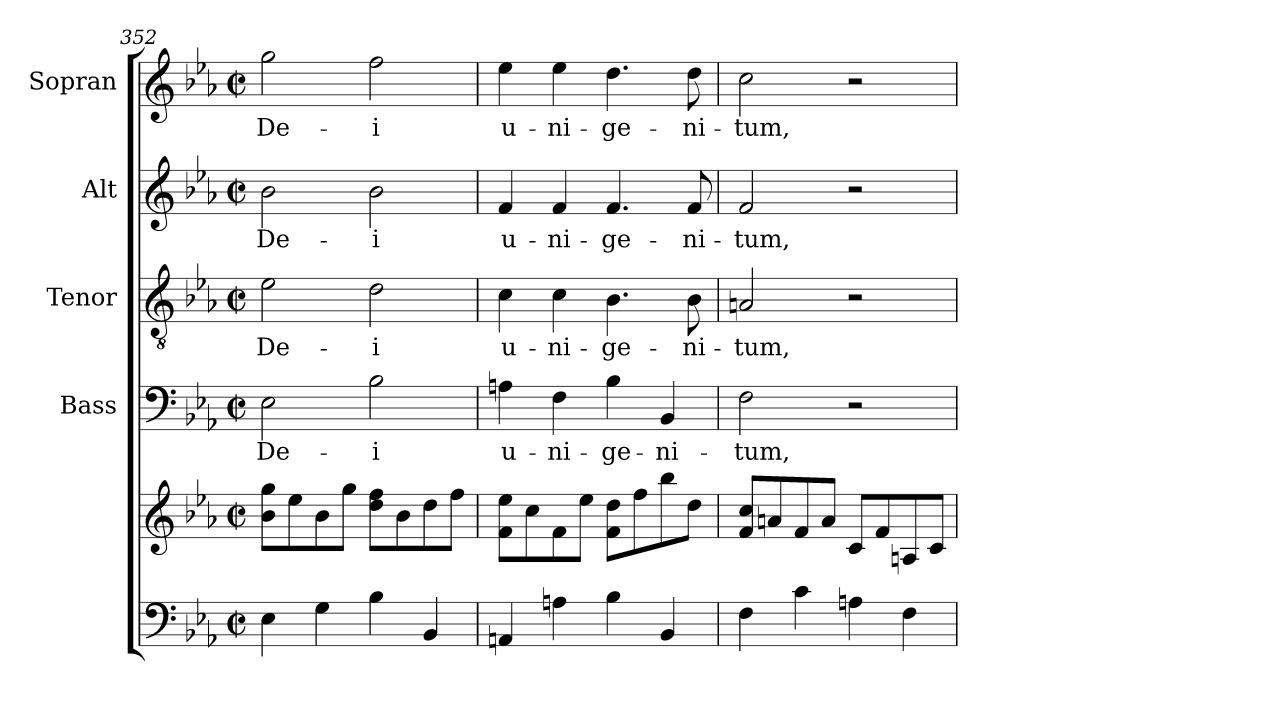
**kern	**kern	**kern	**text	**kern	**text	**kern	**text	**kern	**text
*part5	*part5	*part4	*part4	*part3	*part3	*part2	*part2	*part1	*part1
*staff6	*staff5	*staff4	*staff4	*staff3	*staff3	*staff2	*staff2	*staff1	*staff1
*	*	*I"Bass	*	*I"Tenor	*	*I"Alt	*	*I"Sopran	*
*	*	*I'B.	*	*I'T.	*	*I'A.	*	*I'S.	*
!!LO:LB:g=z
*clefF4	*clefG2	*clefF4	*	*clefGv2	*	*clefG2	*	*clefG2	*
*k[b-e-a-]	*k[b-e-a-]	*k[b-e-a-]	*	*k[b-e-a-]	*	*k[b-e-a-]	*	*k[b-e-a-]	*
*E-:	*E-:	*E-:	*	*E-:	*	*E-:	*	*E-:	*
*M2/2	*M2/2	*M2/2	*	*M2/2	*	*M2/2	*	*M2/2	*
*met(c|)	*met(c|)	*met(c|)	*	*met(c|)	*	*met(c|)	*	*met(c|)	*
=352	=352	=352	=352	=352	=352	=352	=352	=352	=352
!	!	!	!LO:LY:b	!	!LO:LY:b	!	!LO:LY:b	!	!LO:LY:b
4E-\	8b-\ 8gg\L	2E-\	De-	2e-\	De-	2b-\	De-	2gg\	De-
.	8ee-\	.	.	.	.	.	.	.	.
4G\	8b-\	.	.	.	.	.	.	.	.
.	8gg\J	.	.	.	.	.	.	.	.
!	!	!	!LO:LY:b	!	!LO:LY:b	!	!LO:LY:b	!	!LO:LY:b
4B-\	8dd\ 8ff\L	2B-\	-i	2d\	-i	2b-\	-i	2ff\	-i
.	8b-\	.	.	.	.	.	.	.	.
4BB-/	8dd\	.	.	.	.	.	.	.	.
.	8ff\J	.	.	.	.	.	.	.	.
=353	=353	=353	=353	=353	=353	=353	=353	=353	=353
!	!	!	!LO:LY:b	!	!LO:LY:b	!	!LO:LY:b	!	!LO:LY:b
4AAn/	8f\ 8ee-\L	4An\	u-	4c\	u-	4f/	u-	4ee-\	u-
.	8cc\	.	.	.	.	.	.	.	.
!	!	!	!LO:LY:b	!	!LO:LY:b	!	!LO:LY:b	!	!LO:LY:b
4An\	8f\	4F\	-ni-	4c\	-ni-	4f/	-ni-	4ee-\	-ni-
.	8ee-\J	.	.	.	.	.	.	.	.
!	!	!	!LO:LY:b	!	!LO:LY:b	!	!LO:LY:b	!	!LO:LY:b
4B-\	8f\ 8dd\L	4B-\	-ge-	4.B-\	-ge-	4.f/	-ge-	4.dd\	-ge-
.	8ff\	.	.	.	.	.	.	.	.
!	!	!	!LO:LY:b	!	!	!	!	!	!
4BB-/	8bb-\	4BB-/	-ni-	.	.	.	.	.	.
!	!	!	!	!	!LO:LY:b	!	!LO:LY:b	!	!LO:LY:b
.	8dd\J	.	.	8B-\	-ni-	8f/	-ni-	8dd\	-ni-
=354	=354	=354	=354	=354	=354	=354	=354	=354	=354
!	!	!	!LO:LY:b	!	!LO:LY:b	!	!LO:LY:b	!	!LO:LY:b
4F\	8f/ 8cc/L	2F\	-tum,	2An/	-tum,	2f/	-tum,	2cc\	-tum,
.	8an/	.	.	.	.	.	.	.	.
4c\	8f/	.	.	.	.	.	.	.	.
.	8a/J	.	.	.	.	.	.	.	.
4An\	8c/L	2r	.	2r	.	2r	.	2r	.
.	8f/	.	.	.	.	.	.	.	.
4F\	8An/	.	.	.	.	.	.	.	.
.	8c/J	.	.	.	.	.	.	.	.
=	=	=	=	=	=	=	=	=	=
*-	*-	*-	*-	*-	*-	*-	*-	*-	*-
